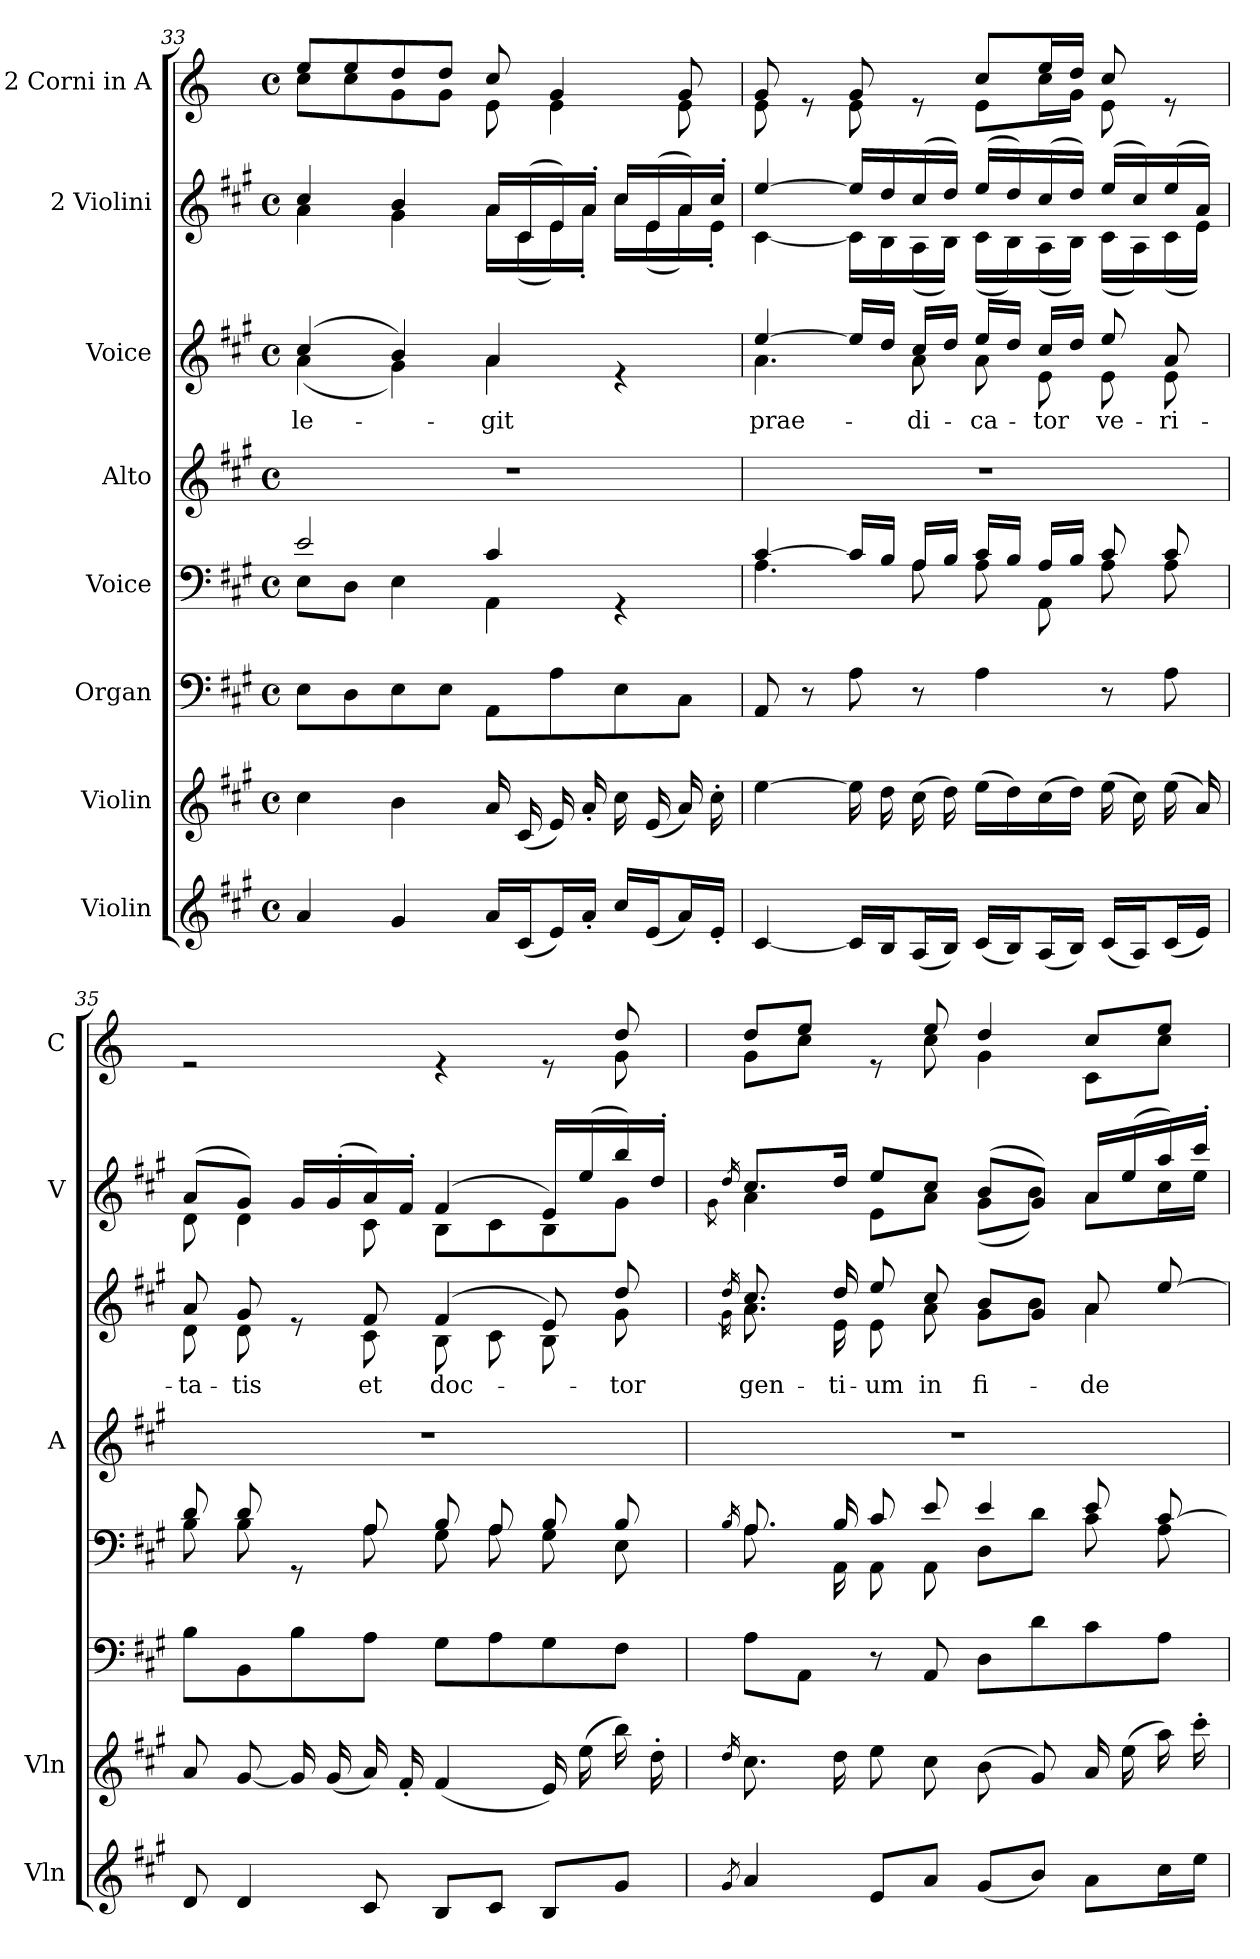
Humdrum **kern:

**kern	**kern	**kern	**kern	**kern	**kern	**text	**kern	**kern
*part8	*part7	*part6	*part5	*part4	*part3	*part3	*part2	*part1
*staff8	*staff7	*staff6	*staff5	*staff4	*staff3	*staff3	*staff2	*staff1
*I"Violin	*I"Violin	*I"Organ	*I"Voice	*I"Alto	*I"Voice	*	*I"2 Violini	*I"2 Corni in A
*I'Vln	*I'Vln	*	*	*I'A	*	*	*I'V	*I'C
!!LO:PB:g=z
*clefG2	*clefG2	*clefF4	*clefF4	*clefG2	*clefG2	*	*clefG2	*clefG2
*	*	*	*	*	*	*	*	*ITrd2c3
*k[f#c#g#]	*k[f#c#g#]	*k[f#c#g#]	*k[f#c#g#]	*k[f#c#g#]	*k[f#c#g#]	*	*k[f#c#g#]	*k[f#c#g#]
*M4/4	*M4/4	*M4/4	*M4/4	*M4/4	*M4/4	*	*M4/4	*M4/4
*met(c)	*met(c)	*met(c)	*met(c)	*met(c)	*met(c)	*	*met(c)	*met(c)
=33	=33	=33	=33	=33	=33	=33	=33	=33
*	*	*	*^	*	*^	*	*	*
!	!	!	!	!	!	!	!	!LO:LY:b	!	!
*	*	*	*	*	*	*	*	*	*^	*^
4a/	4cc#\	8E\L	2e/	8E\L	1r	(4cc#/	(4a\	-le-	4cc#/	4a\	8cc#/L	8a\L
.	.	8D\	.	8D\J	.	.	.	.	.	.	8cc#/	8a\
4g#/	4b\	8E\	.	4E\	.	4b/)	4g#\)	.	4b/	4g#\	8b/	8e\
.	.	8E\J	.	.	.	.	.	.	.	.	8b/J	8e\J
!	!	!	!	!	!	!	!	!LO:LY:b	!	!	!	!
16a/LL	16a/	8AA\L	4c#/	4AA\	.	4a/	4a\	-git	16a/LL	16a\LL	8a/	8c#\
(16c#/J	(16c#/	.	.	.	.	.	.	.	(16c#/	(16c#\	.	.
16e/L)	16e/)	8A\	.	.	.	.	.	.	16e/)	16e\)	4e/	4c#\
16a'/JJ	16a'/	.	.	.	.	.	.	.	16a'/JJ	16a'\JJ	.	.
16cc#/LL	16cc#\	8E\	4rGG	4ryy	.	4re	4ryy	.	16cc#/LL	16cc#\LL	.	.
(16e/J	(16e/	.	.	.	.	.	.	.	(16e/	(16e\	.	.
16a/L)	16a/)	8C#\J	.	.	.	.	.	.	16a/)	16a\)	8e/	8c#\
16e'/JJ	16cc#'\	.	.	.	.	.	.	.	16cc#'/JJ	16e'\JJ	.	.
=34	=34	=34	=34	=34	=34	=34	=34	=34	=34	=34	=34	=34
!	!	!	!	!	!	!	!	!LO:LY:b	!	!	!	!
[4c#/	[4ee\	8AA/	[4c#/	4.A\	1r	[4ee/	4.a\	prae-	[4ee/	[4c#\	8e/	8c#\
.	.	8r	.	.	.	.	.	.	.	.	8re	8ryy
16c#/LL]	16ee\]	8A\	16c#/LL]	.	.	16ee/LL]	.	.	16ee/LL]	16c#\LL]	8e/	8c#\
16B/J	16dd\	.	16B/JJ	.	.	16dd/JJ	.	.	16dd/	16B\	.	.
!	!	!	!	!	!	!	!	!LO:LY:b	!	!	!	!
(16A/L	(16cc#\	8r	16A/LL	8A\	.	16cc#/LL	8a\	-di-	(16cc#/	(16A\	8re	8ryy
16B/JJ)	16dd\)	.	16B/JJ	.	.	16dd/JJ	.	.	16dd/JJ)	16B\JJ)	.	.
!	!	!	!	!	!	!	!	!LO:LY:b	!	!	!	!
(16c#/LL	(16ee\LL	4A\	16c#/LL	8A\	.	16ee/LL	8a\	-ca-	(16ee/LL	(16c#\LL	8a/L	8c#\L
16B/J)	16dd\)	.	16B/JJ	.	.	16dd/JJ	.	.	16dd/)	16B\)	.	.
!	!	!	!	!	!	!	!	!LO:LY:b	!	!	!	!
(16A/L	(16cc#\	.	16A/LL	8AA\	.	16cc#/LL	8e\	-tor	(16cc#/	(16A\	16cc#/L	16a\L
16B/JJ)	16dd\JJ)	.	16B/JJ	.	.	16dd/JJ	.	.	16dd/JJ)	16B\JJ)	16b/JJ	16e\JJ
!	!	!	!	!	!	!	!	!LO:LY:b	!	!	!	!
(16c#/LL	(16ee\	8r	8c#/	8A\	.	8ee/	8e\	ve-	(16ee/LL	(16c#\LL	8a/	8c#\
16A/J)	16cc#\)	.	.	.	.	.	.	.	16cc#/)	16A\)	.	.
!	!	!	!	!	!	!	!	!LO:LY:b	!	!	!	!
(16c#/L	(16ee\	8A\	8c#/	8A\	.	8a/	8e\	-ri-	(16ee/	(16c#\	8re	8ryy
16e/JJ)	16a/)	.	.	.	.	.	.	.	16a/JJ)	16e\JJ)	.	.
=35	=35	=35	=35	=35	=35	=35	=35	=35	=35	=35	=35	=35
!	!	!	!	!	!	!	!	!LO:LY:b	!	!	!	!
8d/	8a/	8B\L	8d/	8B\	1r	8a/	8d\	-ta-	(8a/L	8d\	2re	2..ryy
!	!	!	!	!	!	!	!	!LO:LY:b	!	!	!	!
4d/	[8g#/	8BB\	8d/	8B\	.	8g#/	8d\	-tis	8g#/J)	4d\	.	.
.	16g#/]	8B\	8rGG	8ryy	.	8re	8ryy	.	16g#/LL	.	.	.
.	(16g#/	.	.	.	.	.	.	.	(16g#'/	.	.	.
!	!	!	!	!	!	!	!	!LO:LY:b	!	!	!	!
8c#/	16a/)	8A\J	8A/	8A\	.	8f#/	8c#\	et	16a/)	8c#\	.	.
.	16f#'/	.	.	.	.	.	.	.	16f#'/JJ	.	.	.
!	!	!	!	!	!	!	!	!LO:LY:b	!	!	!	!
8B/L	(4f#/	8G#\L	8B/	8G#\	.	(4f#/	8B\	doc-	(4f#/	8B\L	4re	.
8c#/J	.	8A\	8A/	8A\	.	.	8c#\	.	.	8c#\	.	.
8B/L	16e/)	8G#\	8B/	8G#\	.	8e/)	8B\	.	16e/LL)	8B\	8re	.
.	(16ee\	.	.	.	.	.	.	.	(16ee/	.	.	.
!	!	!	!	!	!	!	!	!LO:LY:b	!	!	!	!
8g#/J	16bb\)	8F#\J	8B/	8E\	.	8dd/	8g#\	-tor	16bb/)	8g#\J	8b/	8e\
.	16dd'\	.	.	.	.	.	.	.	16dd'/JJ	.	.	.
!!LO:LB:g=z	!!
=36	=36	=36	=36	=36	=36	=36	=36	=36	=36	=36	=36	=36
8qg#/	16qdd/	.	16qB/	.	.	16qdd/	16qg#\	.	16qdd/	8qg#\	.	.
!	!	!	!	!	!	!	!	!LO:LY:b	!	!	!	!
4a/	8.cc#\	8A\L	8.A/	8.A\	1r	8.cc#/	8.a\	gen-	8.cc#/L	4a\	8b/L	8e\L
.	.	8AA\J	.	.	.	.	.	.	.	.	8cc#/J	8a\J
!	!	!	!	!	!	!	!	!LO:LY:b	!	!	!	!
.	16dd\	.	16B/	16AA\	.	16dd/	16e\	-ti-	16dd/Jk	.	.	.
!	!	!	!	!	!	!	!	!LO:LY:b	!	!	!	!
8e/L	8ee\	8r	8c#/	8AA\	.	8ee/	8e\	-um	8ee/L	8e\L	8re	8ryy
!	!	!	!	!	!	!	!	!LO:LY:b	!	!	!	!
8a/J	8cc#\	8AA/	8e/	8AA\	.	8cc#/	8a\	in	8cc#/J	8a\J	8cc#/	8a\
!	!	!	!	!	!	!	!	!LO:LY:b	!	!	!	!
(8g#/L	(8b\	8D\L	4e/	8D\L	.	8b/L	8g#\L	fi-	(8b/L	(8g#\L	4b/	4e\
8b/J)	8g#/)	8d\	.	8d\J	.	8g#/J	8b\J	.	8g#/J)	8b\J)	.	.
!	!	!	!	!	!	!	!	!LO:LY:b	!	!	!	!
8a\L	16a/	8c#\	8e/	8c#\	.	8a/	4a\	-de	16a/LL	8a\L	8a/L	8A\L
.	(16ee\	.	.	.	.	.	.	.	(16ee/	.	.	.
16cc#\L	16aa\)	8A\J	[8c#/	8A\	.	[8ee/	.	.	16aa/)	16cc#\L	8cc#/J	8a\J
16ee\JJ	16ccc#'\	.	.	.	.	.	.	.	16ccc#'/JJ	16ee\JJ	.	.
*	*	*	*	*	*	*v	*v	*	*	*	*v	*v
*	*	*	*v	*v	*	*	*	*v	*v	*
=	=	=	=	=	=	=	=	=
*-	*-	*-	*-	*-	*-	*-	*-	*-
